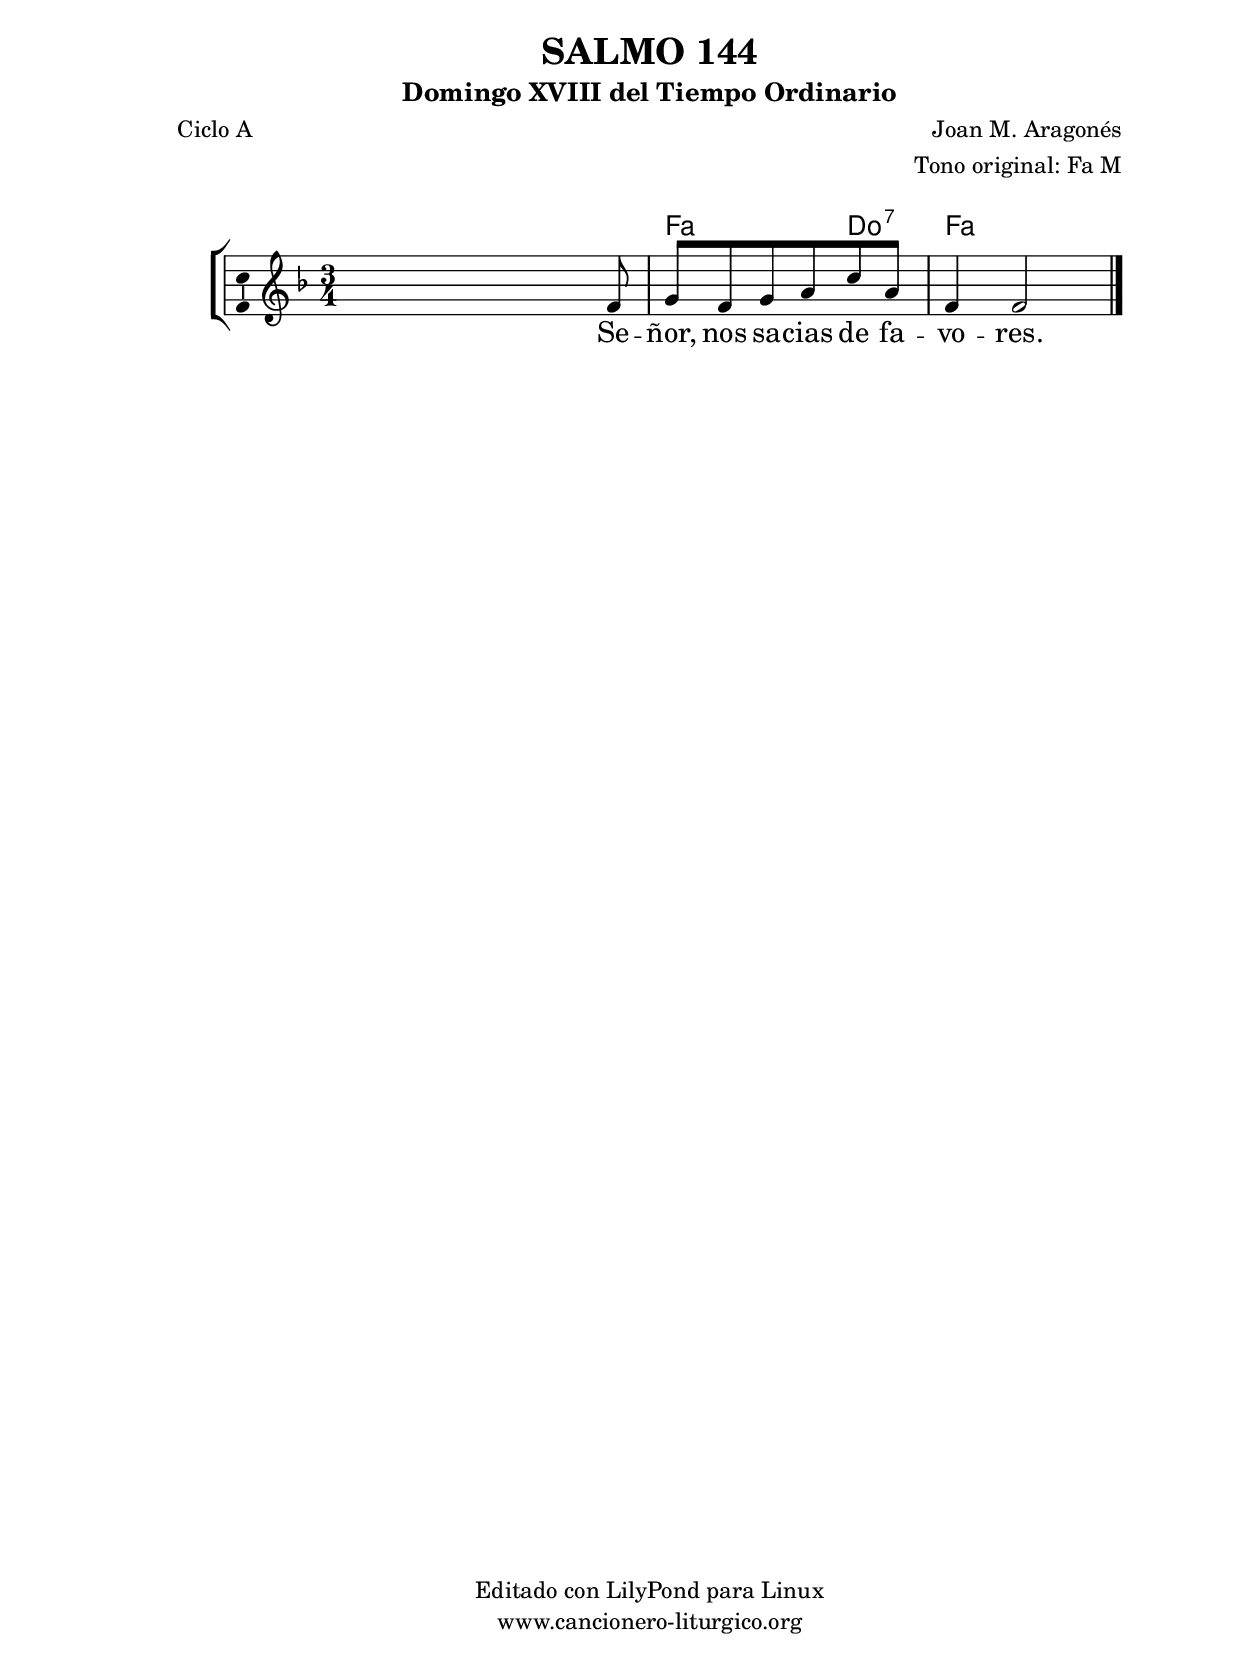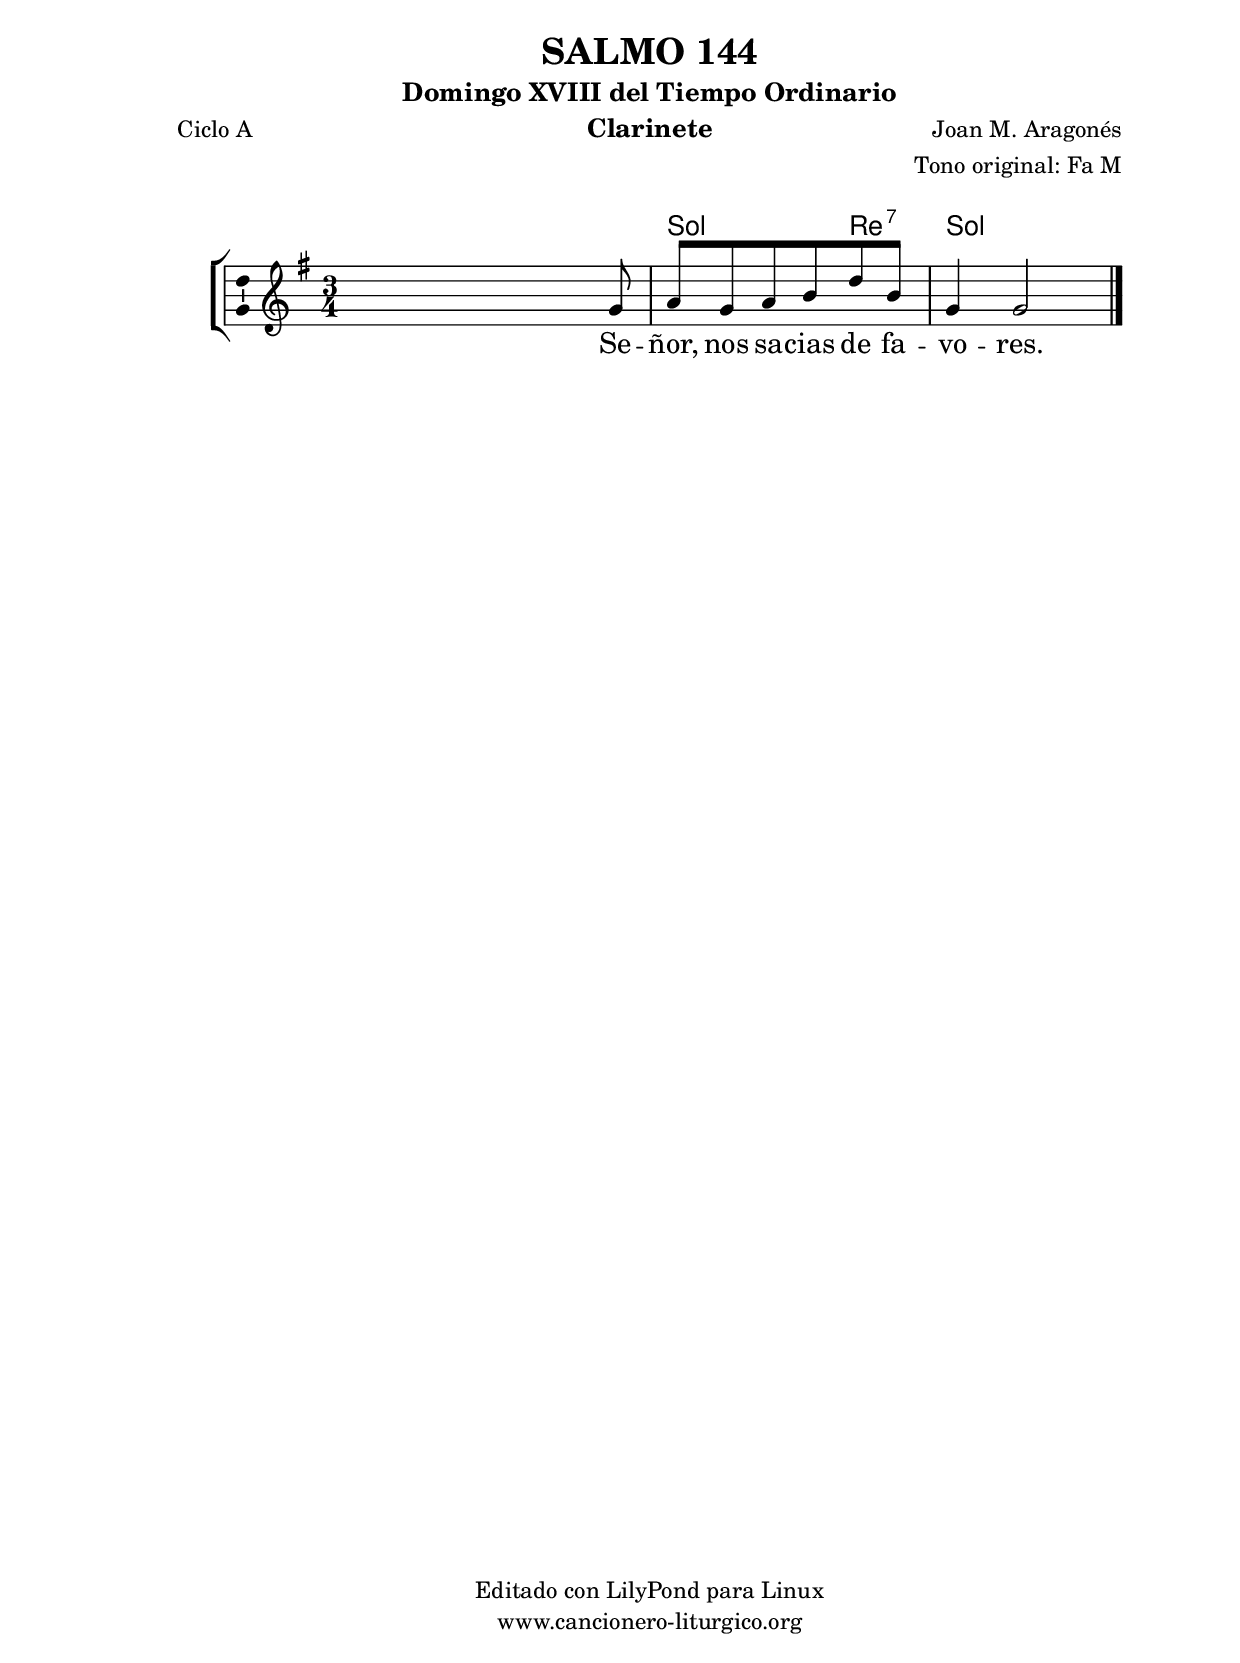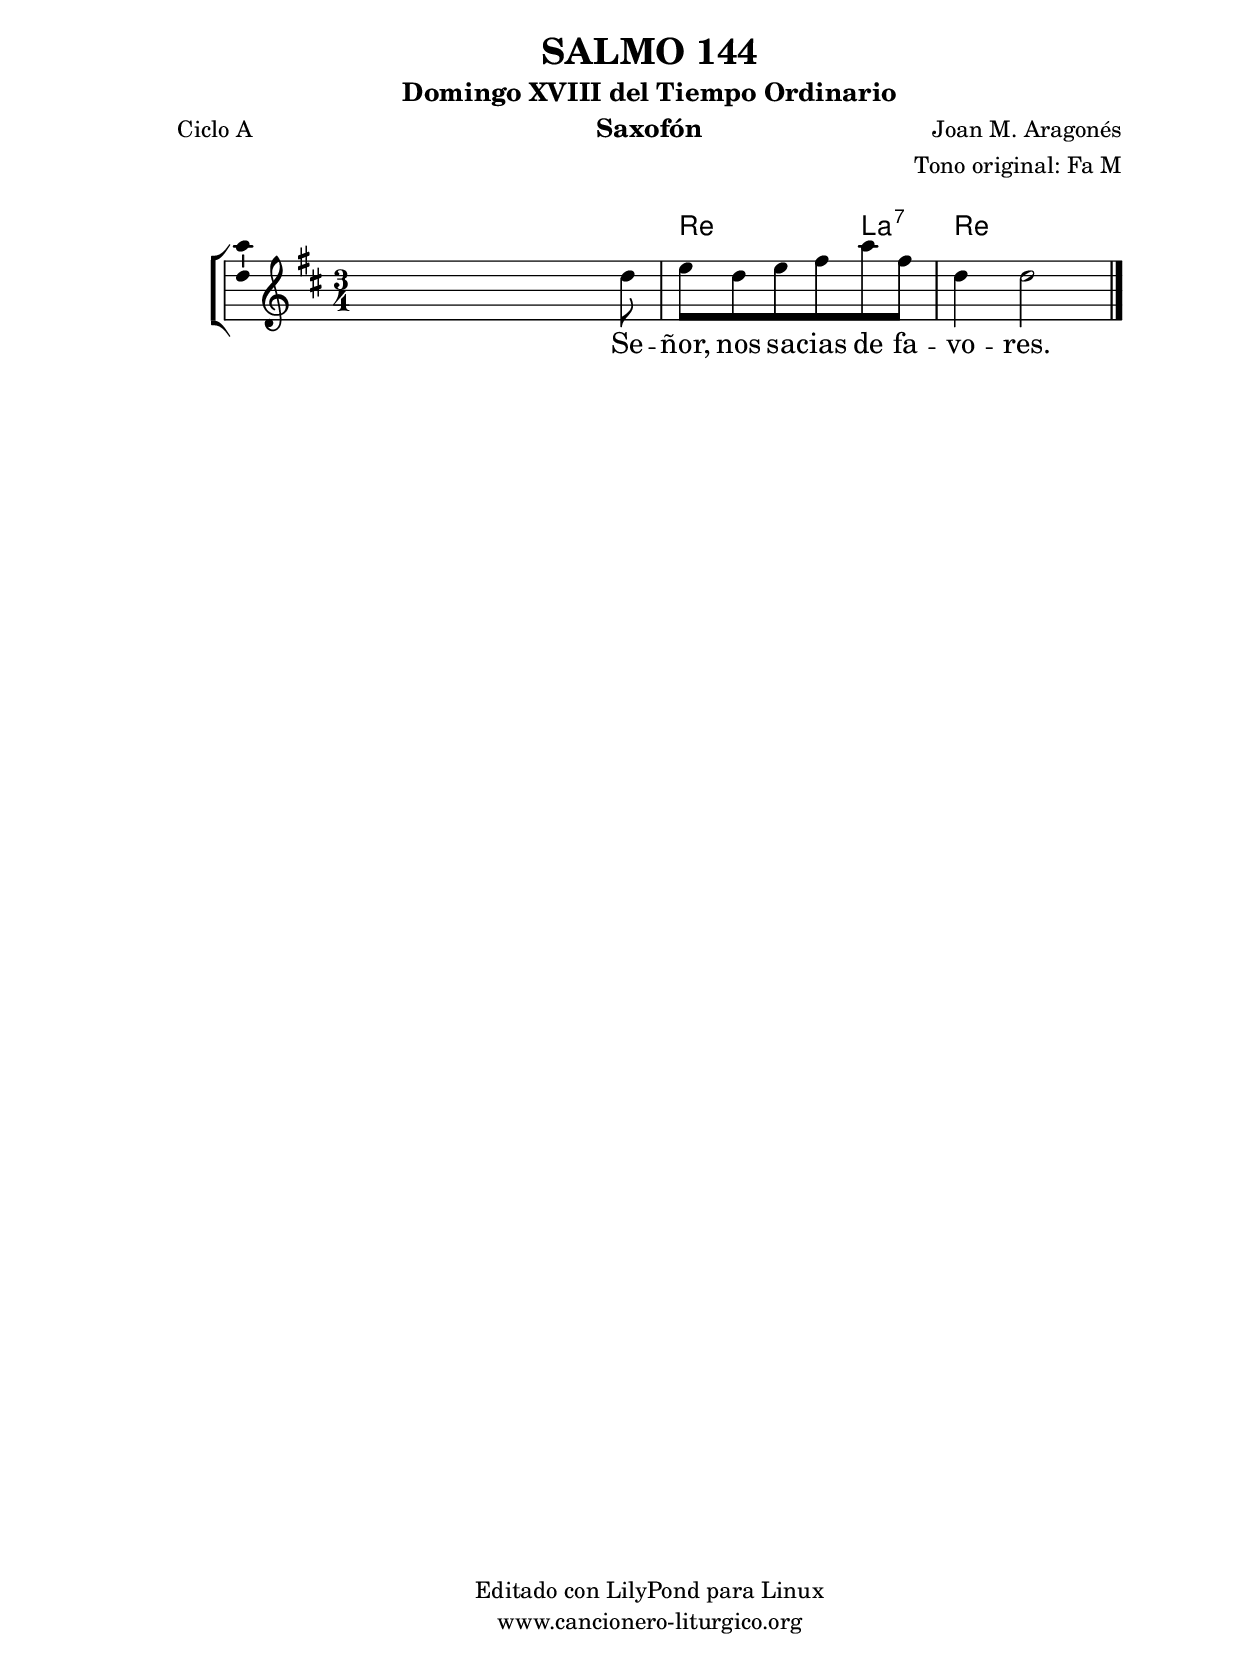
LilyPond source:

%
%para convertir .midi en .wav:
%timidity filename.midi -Ow -o finename.wav
%
%
%Para convertir de .wav a .mp3:
%lame -h -m j filename.wav
%
%
%para escuchar el midi:
%timidity nombrefichero.midi
%


%versión de lilypond para la que se ha escrito esta partitura:
\version "2.16.0"

	%Tamaño papel
	#(set-default-paper-size "a4")
	%Tamaño partitura
	#(set-global-staff-size 20)
	%No responde al pulsar sobre una nota
	#(ly:set-option 'point-and-click #f)

%parámetros del encabezamiento:
\header {
	title = "SALMO 144"
	subtitle = "Domingo XVIII del Tiempo Ordinario"
	composer = "Joan M. Aragonés"
	poet = "Ciclo A"
	meter = ""
	arranger = "Tono original: Fa M"
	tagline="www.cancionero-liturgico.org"
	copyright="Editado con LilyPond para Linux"
	}

%parámetros asociados al papel:
\paper  {
	oddHeaderMarkup = \markup {\fill-line { \on-the-fly #not-first-page \fromproperty #'header:title \on-the-fly #not-first-page \fromproperty #'header:composer }}
	evenHeaderMarkup = \markup {\fill-line { \fromproperty #'header:composer \fromproperty #'header:title }}
	#(set-paper-size "a4")
	print-page-number = ##f
	first-page-number = 1
	print-first-page-number = ##f
%	head-separation = 3.0 \cm
	top-margin = 2.0 \cm
	bottom-margin = 0.5\cm
%%%	bottom-margin = -1.0\cm
	left-margin = 3.0 \cm
	line-width = 16.0 \cm 
	indent = 8\mm
	interscoreline = 2.\mm
	between-system-space = 15\mm
%	para que las partituras no llenen la hoja:
	ragged-bottom = ##t
%	idem para la última hoja:
	ragged-last-bottom = ##f
%	para que las partituras llenen el ancho del papel:
	ragged-last = ##f
	after-title-space = 2.5 \cm
%page-count=1
%system-count=8

	%Flexible Vertical Spacing
%	markup-markup-spacing =
%	#'((basic-distance . 15) (minimum-distance . 15) (padding . 3))
	markup-system-spacing =
	#'((basic-distance . 15) (minimum-distance . 15) (padding . 3))
	system-system-spacing =
	#'((basic-distance . 15) (minimum-distance . 15) (padding . 3))
	score-system-spacing =
	#'((basic-distance . 15) (minimum-distance . 15) (padding . 5))
%	top-system-spacing = % header
%	#'((basic-distance . 8) (minimum-distance . 0) (padding . 3))
%	top-markup-spacing =
%	#'((basic-distance . 20) (minimum-distance . 20) (padding . 3))
	last-bottom-spacing = % footer
	#'((basic-distance . 5) (minimum-distance . 5) (padding . 3))
%	score-markup-spacing =
%	#'((basic-distance . 16) (minimum-distance . 13) (padding . 3))

	}


%parámetros que afectan a toda la partitura:
global =  {
	%clave de sol (G):
	\clef G
	%armadura:
%%%	\transpose c ees
	\key f \major
	\tempo 4=90
	\set Score.tempoHideNote = ##t
	}


acordes = {
	\italianChords
	\chordmode {
%%%	\transpose c ees
{

s2.
f2 c4:7 f2.

	}
	}
}

melodia = 
%%%	\transpose c ees
{
	\relative c'{
	\time 3/4

s2 s8 f8
g8 f g a c a
f4 f2

\bar "|."
}
}

texto = \lyricmode {
Se -- ñor, nos sa -- cias de fa -- vo -- res.
	}


acordesStaff = \context ChordNames = acordesStaff <<
	\set chordChanges = ##t
	\acordes
	>>


vozStaff = \context Voice = vozStaff
\with {\consists "Ambitus_engraver"}
<<
%	\set Staff.instrumentName = ""
%	\set Staff.shortInstrumentName = ""
%	\set Staff.midiInstrument = #"clarinet"
%	\set Staff.midiInstrument = #"cello"
%	\set Staff.midiInstrument = #"flute"
	\set Staff.midiInstrument = #"electric guitar (jazz)"
%	\set Staff.midiInstrument = #"english horn"
%	\set Staff.midiInstrument = #"violin"
%	\set Staff.midiInstrument = #"glockenspiel"
	\set Staff.midiMinimumVolume = #0.7
	\set Staff.midiMaximumVolume = #0.9
	\global
	\melodia
	>>


textoStaff = \context Lyrics = textoStaff <<
	\lyricsto vozStaff \texto
	>>

\book {
	\score {
		\context ChoirStaff {
			\override StaffGroup.SystemStartBracket #'collapse-height = #1
			\override Score.SystemStartBar #'collapse-height = #1
			<<
			\acordesStaff
			\vozStaff
			\textoStaff
			>>
			}
		\layout {
	    		\context {
				\Lyrics
				\override LyricText #'font-size = #2
				}
	   		 \context {
				\Score
				%fontSize = #3
				\override StaffSymbol #'staff-space = #(magstep +3)
				%\override Beam #'thickness = #0.55
				%\override SpacingSpanner #'spacing-increment = #1.0
				%\override Slur #'height-limit = #1.5
				}
			}
		}
	\score {
		\unfoldRepeats
		\context ChoirStaff {
			<<
			\acordesStaff
			\vozStaff
			>>
			}
		\midi {
	  		\context {
	  			\Score
				tempoWholesPerMinute = #(ly:make-moment 70 4)
				}
			}
		}
	}

%Partitura para clarinete
#(define output-suffix "C")
\book {
	\header{
		instrument = "Clarinete"
		}
	\score {
		\context ChoirStaff {
			\override StaffGroup.SystemStartBracket #'collapse-height = #1
			\override Score.SystemStartBar #'collapse-height = #1
\transpose c d
			<<
			\acordesStaff
			\vozStaff
			\textoStaff
			>>
			}
		\layout {
	    		\context {
				\Lyrics
				\override LyricText #'font-size = #2
				}
	   		 \context {
				\Score
				%fontSize = #3
				\override StaffSymbol #'staff-space = #(magstep +3)
				%\override Beam #'thickness = #0.55
				%\override SpacingSpanner #'spacing-increment = #1.0
				%\override Slur #'height-limit = #1.5
				}
			}
		}
	}

%Partitura para saxofón
#(define output-suffix "S")
\book {
	\header{
		instrument = "Saxofón"
		}
	\score {
		\context ChoirStaff {
			\override StaffGroup.SystemStartBracket #'collapse-height = #1
			\override Score.SystemStartBar #'collapse-height = #1
\transpose c a
			<<
			\acordesStaff
			\vozStaff
			\textoStaff
			>>
			}
		\layout {
	    		\context {
				\Lyrics
				\override LyricText #'font-size = #2
				}
	   		 \context {
				\Score
				%fontSize = #3
				\override StaffSymbol #'staff-space = #(magstep +3)
				%\override Beam #'thickness = #0.55
				%\override SpacingSpanner #'spacing-increment = #1.0
				%\override Slur #'height-limit = #1.5
				}
			}
		}
	}

